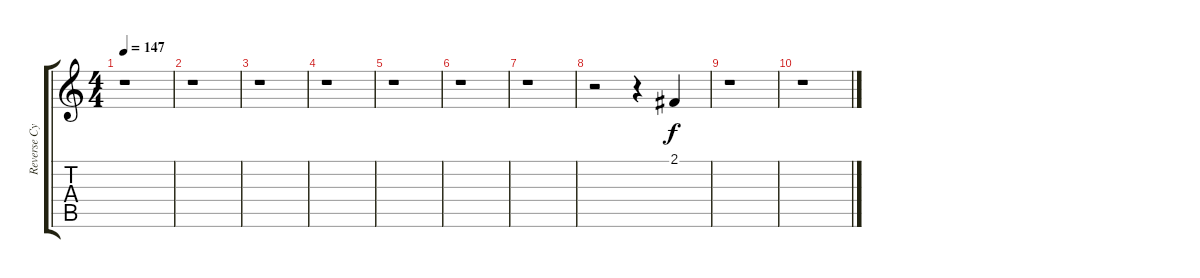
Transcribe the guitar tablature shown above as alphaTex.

\track ("Reverse Cymbal" "Reverse Cy") {instrument reversecymbal}
\staff {score tabs}
\tuning (E4 B3 G3 D3 A2 D2) {hide}
\ts (4 4)
\tempo 147
\clef g2
\ks c
r.1{dy fff} |
r.1 |
r.1 |
r.1 |
r.1 |
r.1 |
r.1 |
r.2 r.4 2.1.4{dy f} |
r.1 |
r.1
